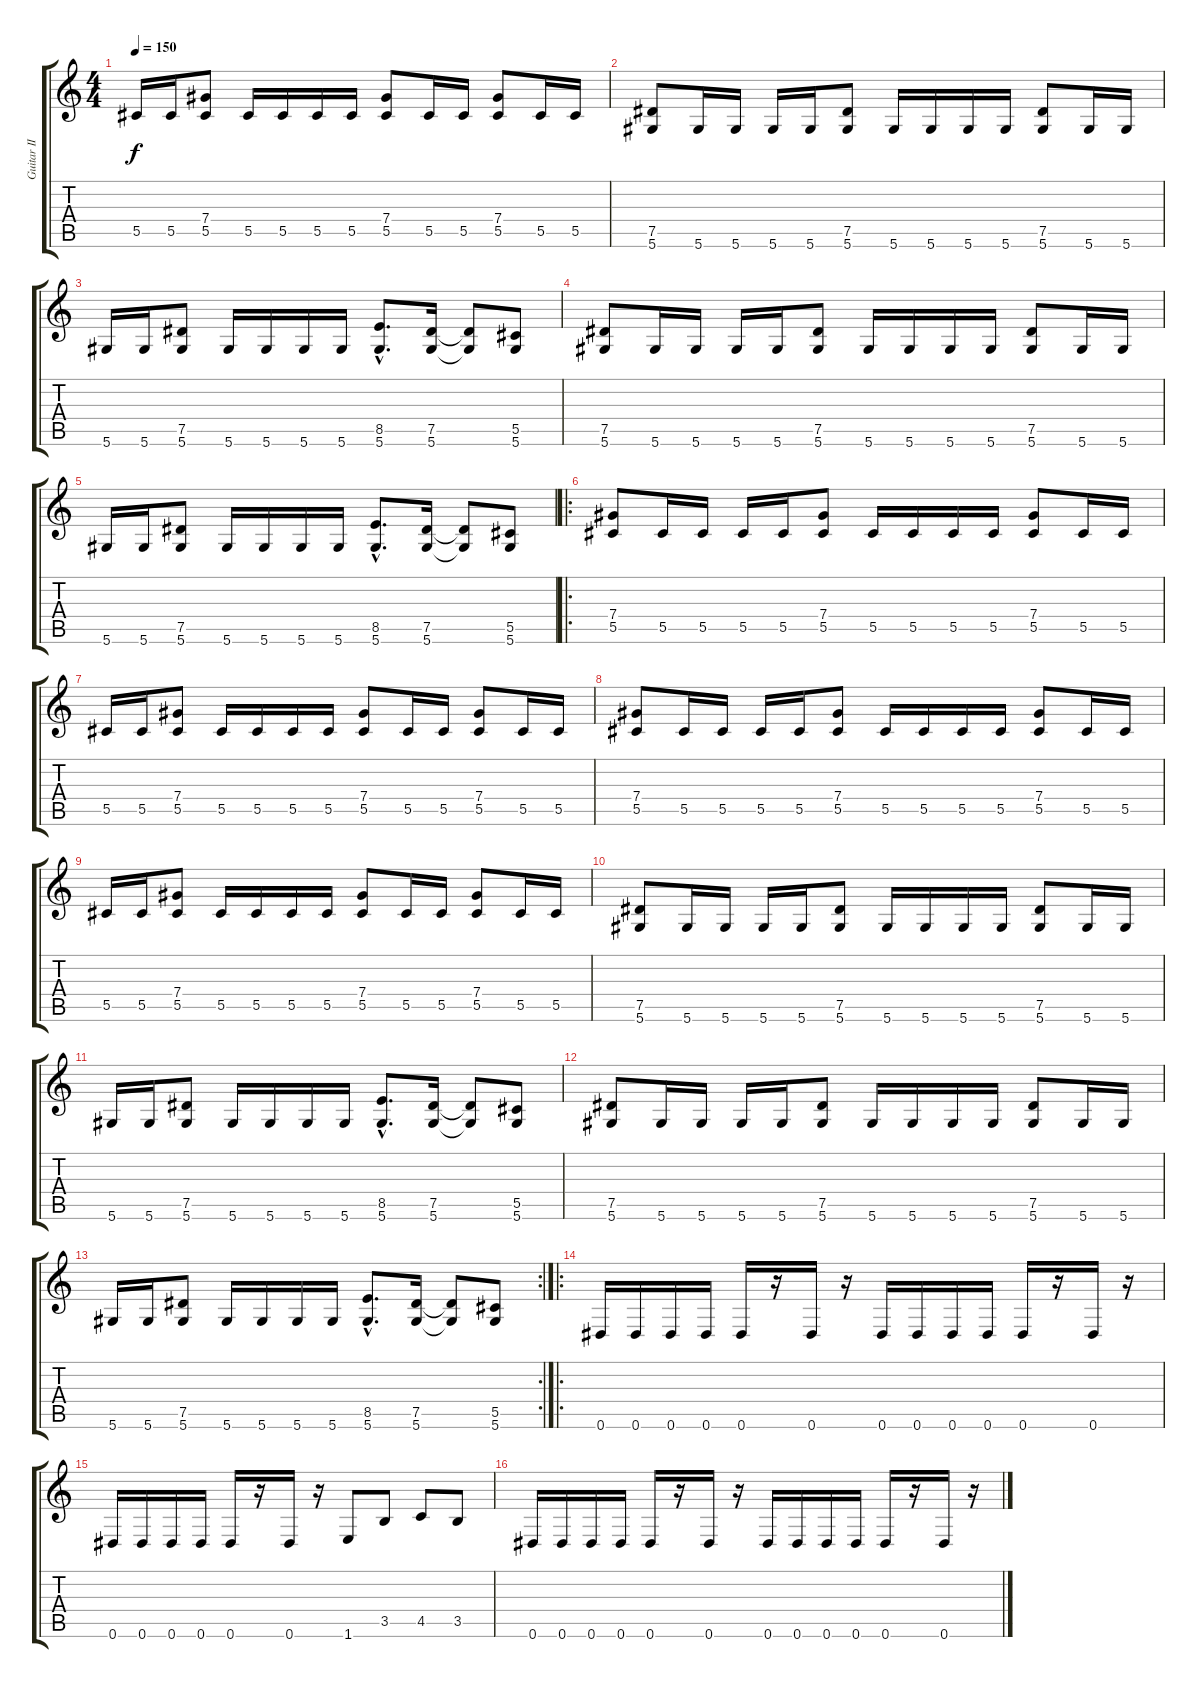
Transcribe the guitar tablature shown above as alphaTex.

\track ("Guitar II" "Guitar II") {instrument distortionguitar}
\staff {score tabs}
\tuning (Eb4 Bb3 Gb3 Db3 Ab2 Eb2) {hide}
\ts (4 4)
\tempo 150
\clef g2
\ks c
5.5.16{dy f} 5.5.16 (7.4 5.5).8 5.5.16 5.5.16 5.5.16 5.5.16 (7.4 5.5).8 5.5.16 5.5.16 (7.4 5.5).8 5.5.16 5.5.16 |
(7.5 5.6).8 5.6.16 5.6.16 5.6.16 5.6.16 (7.5 5.6).8 5.6.16 5.6.16 5.6.16 5.6.16 (7.5 5.6).8 5.6.16 5.6.16 |
5.6.16 5.6.16 (7.5 5.6).8 5.6.16 5.6.16 5.6.16 5.6.16 (8.5{hac} 5.6{hac}).8{d} (7.5 5.6).16 (7.5{t} 5.6{t}).8 (5.5 5.6).8 |
(7.5 5.6).8 5.6.16 5.6.16 5.6.16 5.6.16 (7.5 5.6).8 5.6.16 5.6.16 5.6.16 5.6.16 (7.5 5.6).8 5.6.16 5.6.16 |
5.6.16 5.6.16 (7.5 5.6).8 5.6.16 5.6.16 5.6.16 5.6.16 (8.5{hac} 5.6{hac}).8{d} (7.5 5.6).16 (7.5{t} 5.6{t}).8 (5.5 5.6).8 |
\ro
(7.4 5.5).8 5.5.16 5.5.16 5.5.16 5.5.16 (7.4 5.5).8 5.5.16 5.5.16 5.5.16 5.5.16 (7.4 5.5).8 5.5.16 5.5.16 |
5.5.16 5.5.16 (7.4 5.5).8 5.5.16 5.5.16 5.5.16 5.5.16 (7.4 5.5).8 5.5.16 5.5.16 (7.4 5.5).8 5.5.16 5.5.16 |
(7.4 5.5).8 5.5.16 5.5.16 5.5.16 5.5.16 (7.4 5.5).8 5.5.16 5.5.16 5.5.16 5.5.16 (7.4 5.5).8 5.5.16 5.5.16 |
5.5.16 5.5.16 (7.4 5.5).8 5.5.16 5.5.16 5.5.16 5.5.16 (7.4 5.5).8 5.5.16 5.5.16 (7.4 5.5).8 5.5.16 5.5.16 |
(7.5 5.6).8 5.6.16 5.6.16 5.6.16 5.6.16 (7.5 5.6).8 5.6.16 5.6.16 5.6.16 5.6.16 (7.5 5.6).8 5.6.16 5.6.16 |
5.6.16 5.6.16 (7.5 5.6).8 5.6.16 5.6.16 5.6.16 5.6.16 (8.5{hac} 5.6{hac}).8{d} (7.5 5.6).16 (7.5{t} 5.6{t}).8 (5.5 5.6).8 |
(7.5 5.6).8 5.6.16 5.6.16 5.6.16 5.6.16 (7.5 5.6).8 5.6.16 5.6.16 5.6.16 5.6.16 (7.5 5.6).8 5.6.16 5.6.16 |
\rc 2
5.6.16 5.6.16 (7.5 5.6).8 5.6.16 5.6.16 5.6.16 5.6.16 (8.5{hac} 5.6{hac}).8{d} (7.5 5.6).16 (7.5{t} 5.6{t}).8 (5.5 5.6).8 |
\ro
0.6.16 0.6.16 0.6.16 0.6.16 0.6.16 r.16 0.6.16 r.16 0.6.16 0.6.16 0.6.16 0.6.16 0.6.16 r.16 0.6.16 r.16 |
0.6.16 0.6.16 0.6.16 0.6.16 0.6.16 r.16 0.6.16 r.16 1.6.8 3.5.8 4.5.8 3.5.8 |
0.6.16 0.6.16 0.6.16 0.6.16 0.6.16 r.16 0.6.16 r.16 0.6.16 0.6.16 0.6.16 0.6.16 0.6.16 r.16 0.6.16 r.16
